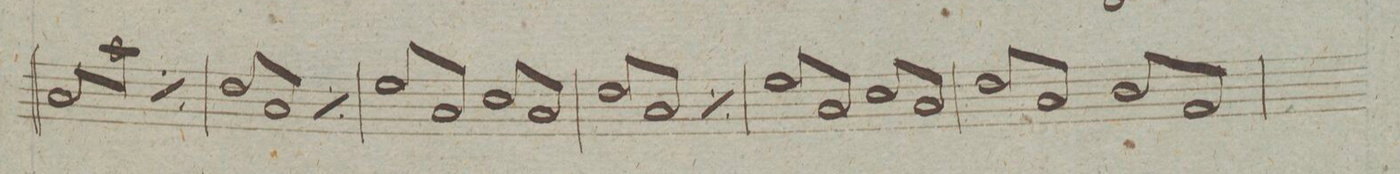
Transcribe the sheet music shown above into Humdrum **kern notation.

**kern	**dynam
*I"Viola	*
*clefC3	*
*k[f#c#g#d#]	*
*met(c|)	*
*M2/2	*
*2\right	*
8B/L	.
8b/	.
8B\	.
8b\J	.
*rep	*
8B/L	.
8b/	.
8B\	.
8b\J	.
*Xrep	*
=33	=33
8e/L	.
8B/	.
8e/	.
8B/J	.
*rep	*
8e/L	.
8B/	.
8e/	.
8B/J	.
*Xrep	*
=34	=34
8f#/L	.
8B/	.
8f#/	.
8B/J	.
8d#/L	.
8B/	.
8d#/	.
8B/J	.
=35	=35
8e/L	.
8B/	.
8e/	.
8B/J	.
*rep	*
8e/L	.
8B/	.
8e/	.
8B/J	.
*Xrep	*
=36	=36
8f#/L	.
8B/	.
8f#/	.
8B/J	.
8d#/L	.
8B/	.
8d#/	.
8B/J	.
=37	=37
8e/L	.
8B/	.
8e/	.
8B/J	.
8c#/L	.
8G#/	.
8c#/	.
8G#/J	.
=38	=38
*-	*-
